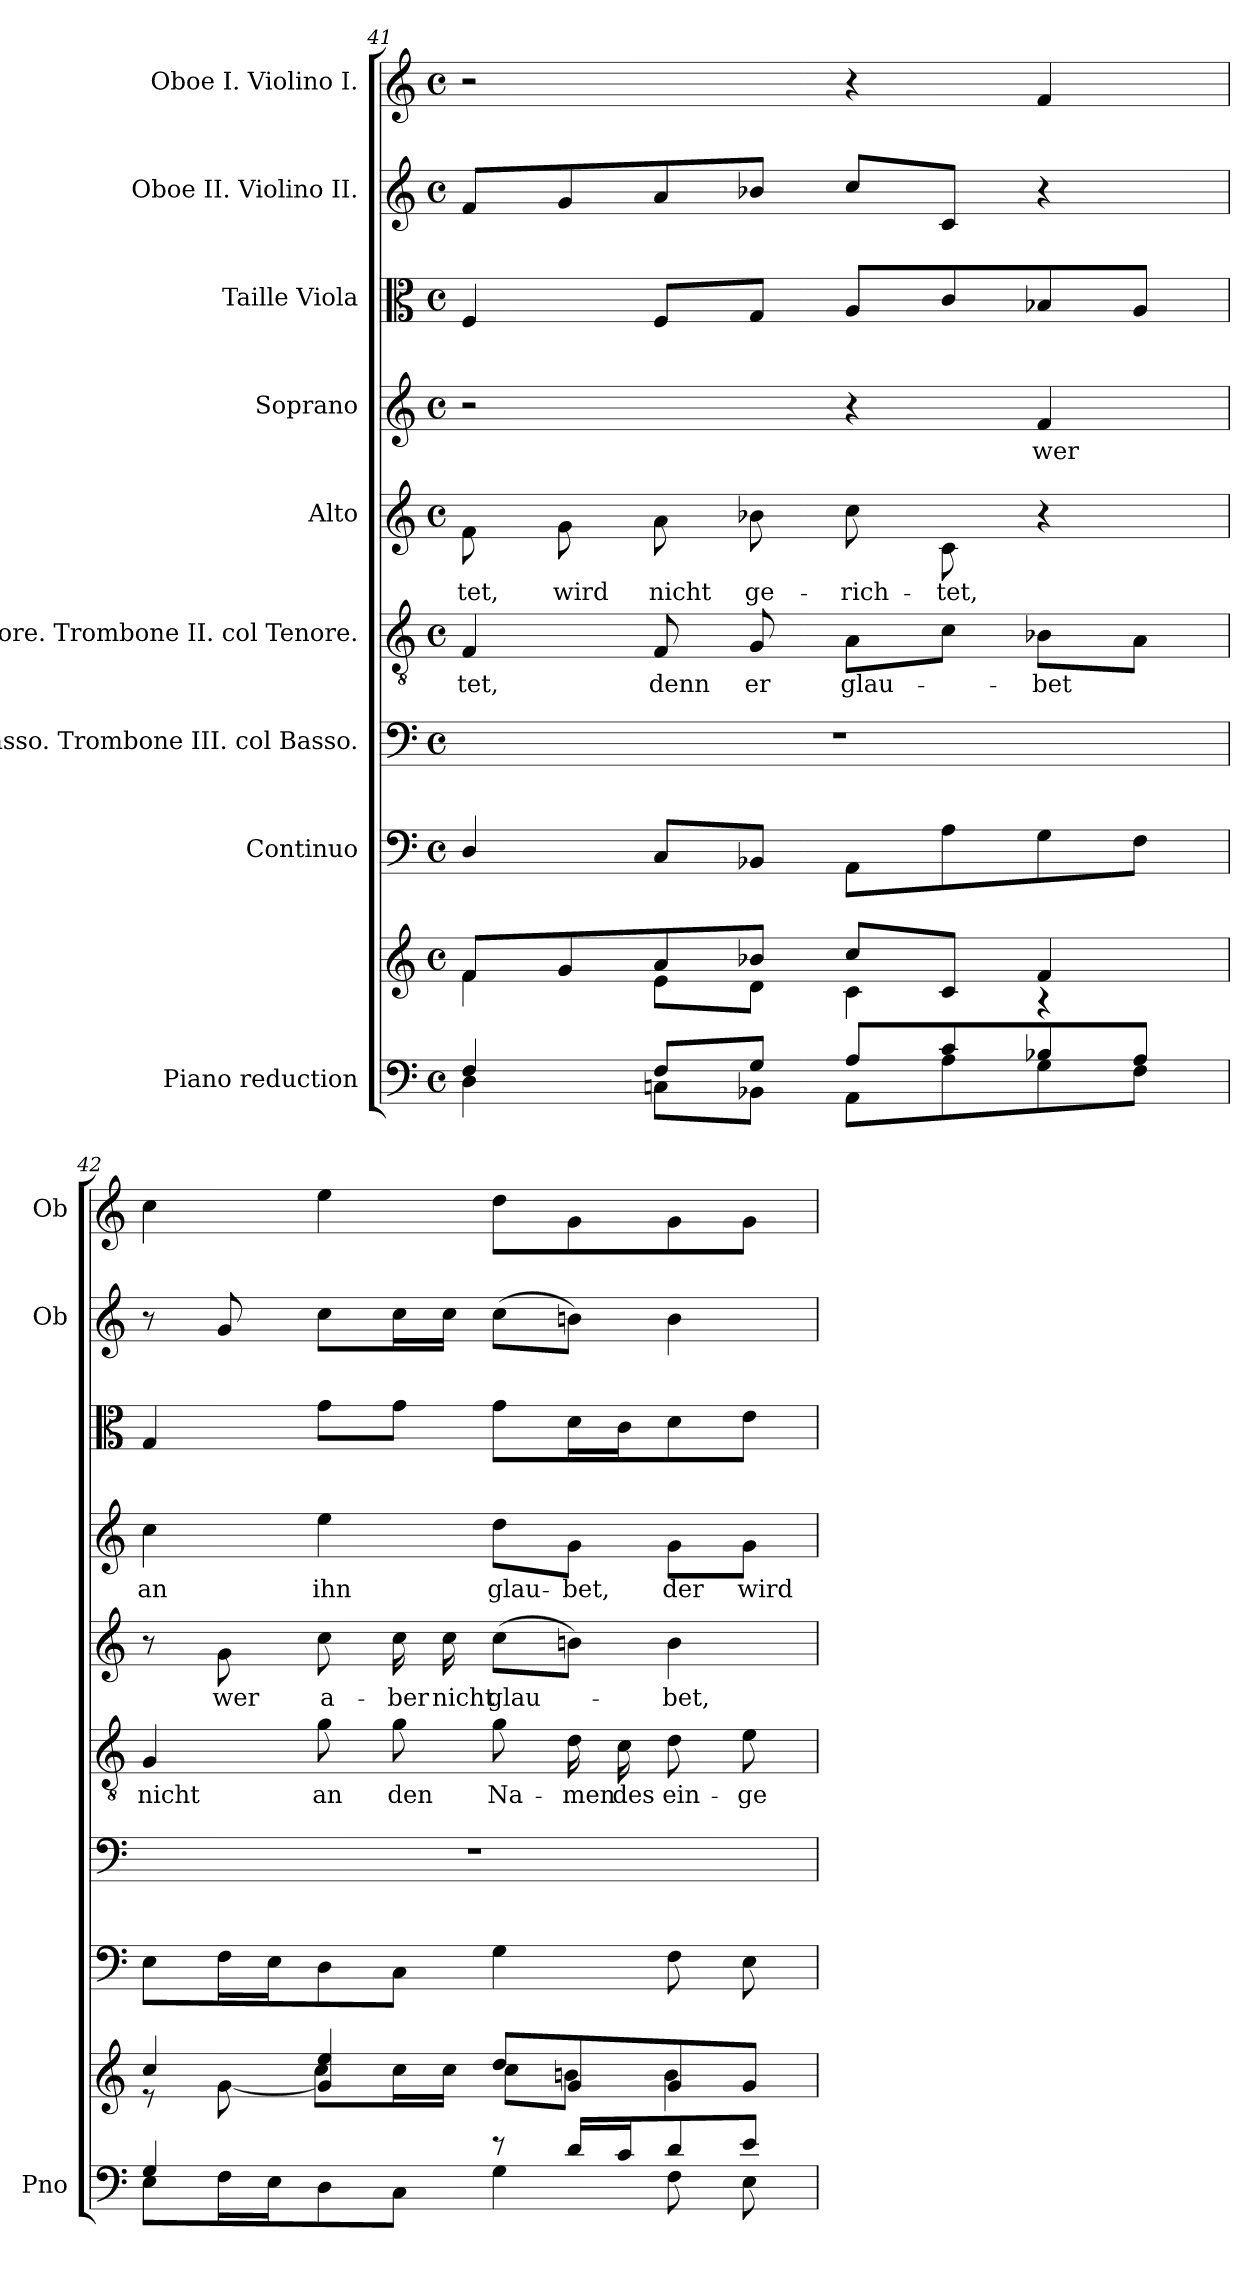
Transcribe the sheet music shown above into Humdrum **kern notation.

**kern	**kern	**kern	**kern	**kern	**text	**kern	**text	**kern	**text	**kern	**kern	**kern
*part9	*part9	*part8	*part7	*part6	*part6	*part5	*part5	*part4	*part4	*part3	*part2	*part1
*staff10	*staff9	*staff8	*staff7	*staff6	*staff6	*staff5	*staff5	*staff4	*staff4	*staff3	*staff2	*staff1
*I"Piano reduction	*	*I"Continuo	*I"Basso. Trombone III. col Basso.	*I"Tenore. Trombone II. col Tenore.	*	*I"Alto	*	*I"Soprano	*	*I"Taille Viola	*I"Oboe II. Violino II.	*I"Oboe I. Violino I.
*I'Pno	*	*	*	*	*	*	*	*	*	*	*I'Ob	*I'Ob
*clefF4	*clefG2	*clefF4	*clefF4	*clefGv2	*	*clefG2	*	*clefG2	*	*clefC3	*clefG2	*clefG2
*k[]	*k[]	*k[]	*k[]	*k[]	*	*k[]	*	*k[]	*	*k[]	*k[]	*k[]
*M4/4	*M4/4	*M4/4	*M4/4	*M4/4	*	*M4/4	*	*M4/4	*	*M4/4	*M4/4	*M4/4
*met(c)	*met(c)	*met(c)	*met(c)	*met(c)	*	*met(c)	*	*met(c)	*	*met(c)	*met(c)	*met(c)
=41	=41	=41	=41	=41	=41	=41	=41	=41	=41	=41	=41	=41
*^	*^	*	*	*	*	*	*	*	*	*	*	*
!	!	!	!	!	!	!	!LO:LY:b	!	!LO:LY:b	!	!	!	!	!
4F/	4D\	8f/L	4f\	4D/	1r	4F/	tet,	8f\	tet,	2r	.	4F/	8f/L	2r
!	!	!	!	!	!	!	!	!	!LO:LY:b	!	!	!	!	!
.	.	8g/	.	.	.	.	.	8g\	wird	.	.	.	8g/	.
!	!	!	!	!	!	!	!LO:LY:b	!	!LO:LY:b	!	!	!	!	!
8F/L	8Cn\L	8a/	8e\L	8C/L	.	8F/	denn	8a\	nicht	.	.	8F/L	8a/	.
!	!	!	!	!	!	!	!LO:LY:b	!	!LO:LY:b	!	!	!	!	!
8G/J	8BB-X\J	8b-X/J	8d\J	8BB-X/J	.	8G/	er	8b-X\	ge-	.	.	8G/J	8b-X/J	.
!	!	!	!	!	!	!	!LO:LY:b	!	!LO:LY:b	!	!	!	!	!
8A/L	8AA\L	8cc/L	4c\	8AA\L	.	8A\L	glau-	8cc\	-rich-	4r	.	8A/L	8cc/L	4r
!	!	!	!	!	!	!	!	!	!LO:LY:b	!	!	!	!	!
8c/	8A\	8c/J	.	8A\	.	8c\J	.	8c\	-tet,	.	.	8c/	8c/J	.
!	!	!	!	!	!	!	!LO:LY:b	!	!	!	!LO:LY:b	!	!	!
8B-X/	8G\	4f/	4r	8G\	.	8B-X\L	-bet	4r	.	4f/	wer	8B-X/	4r	4f/
8A/J	8F\J	.	.	8F\J	.	8A\J	.	.	.	.	.	8A/J	.	.
!!LO:PB:g=z
=42	=42	=42	=42	=42	=42	=42	=42	=42	=42	=42	=42	=42	=42	=42
!	!	!	!	!	!	!	!LO:LY:b	!	!	!	!LO:LY:b	!	!	!
4G/	8E\L	4cc/	8r	8E\L	1r	4G/	nicht	8r	.	4cc\	an	4G/	8r	4cc\
!	!	!	!	!	!	!	!	!	!LO:LY:b	!	!	!	!	!
.	16F\L	.	[8g\	16F\L	.	.	.	8g\	wer	.	.	.	8g/	.
.	16E\J	.	.	16E\J	.	.	.	.	.	.	.	.	.	.
!	!	!	!	!	!	!	!LO:LY:b	!	!LO:LY:b	!	!LO:LY:b	!	!	!
4ryy	8D\	4g/] 4ee/	8cc\L	8D\	.	8g\	an	8cc\	a-	4ee\	ihn	8g\L	8cc\L	4ee\
!	!	!	!	!	!	!	!LO:LY:b	!	!LO:LY:b	!	!	!	!	!
.	8C\J	.	16cc\L	8C\J	.	8g\	den	16cc\	-ber	.	.	8g\J	16cc\L	.
!	!	!	!	!	!	!	!	!	!LO:LY:b	!	!	!	!	!
.	.	.	16cc\JJ	.	.	.	.	16cc\	nicht	.	.	.	16cc\JJ	.
!	!	!	!	!	!	!	!LO:LY:b	!	!LO:LY:b	!	!LO:LY:b	!	!	!
8r	4G\	8dd/L	8cc\L	4G\	.	8g\	Na-	(8cc\L	glau-	8dd\L	glau-	8g\L	(8cc\L	8dd\L
!	!	!	!	!	!	!	!LO:LY:b	!	!	!	!LO:LY:b	!	!	!
16d/LL	.	8g/	8bn\J	.	.	16d\	-men	8bn\J)	.	8g\J	-bet,	16d\L	8bn\J)	8g\
!	!	!	!	!	!	!	!LO:LY:b	!	!	!	!	!	!	!
16c/J	.	.	.	.	.	16c\	des	.	.	.	.	16c\J	.	.
!	!	!	!	!	!	!	!LO:LY:b	!	!LO:LY:b	!	!LO:LY:b	!	!	!
8d/	8F\	8g/	4b\	8F\	.	8d\	ein-	4b\	-bet,	8g\L	der	8d\	4b\	8g\
!	!	!	!	!	!	!	!LO:LY:b	!	!	!	!LO:LY:b	!	!	!
8e/J	8E\	8g/J	.	8E\	.	8e\	-ge-	.	.	8g\J	wird	8e\J	.	8g\J
*v	*v	*	*	*	*	*	*	*	*	*	*	*	*	*
*	*v	*v	*	*	*	*	*	*	*	*	*	*	*
=	=	=	=	=	=	=	=	=	=	=	=	=
*-	*-	*-	*-	*-	*-	*-	*-	*-	*-	*-	*-	*-
